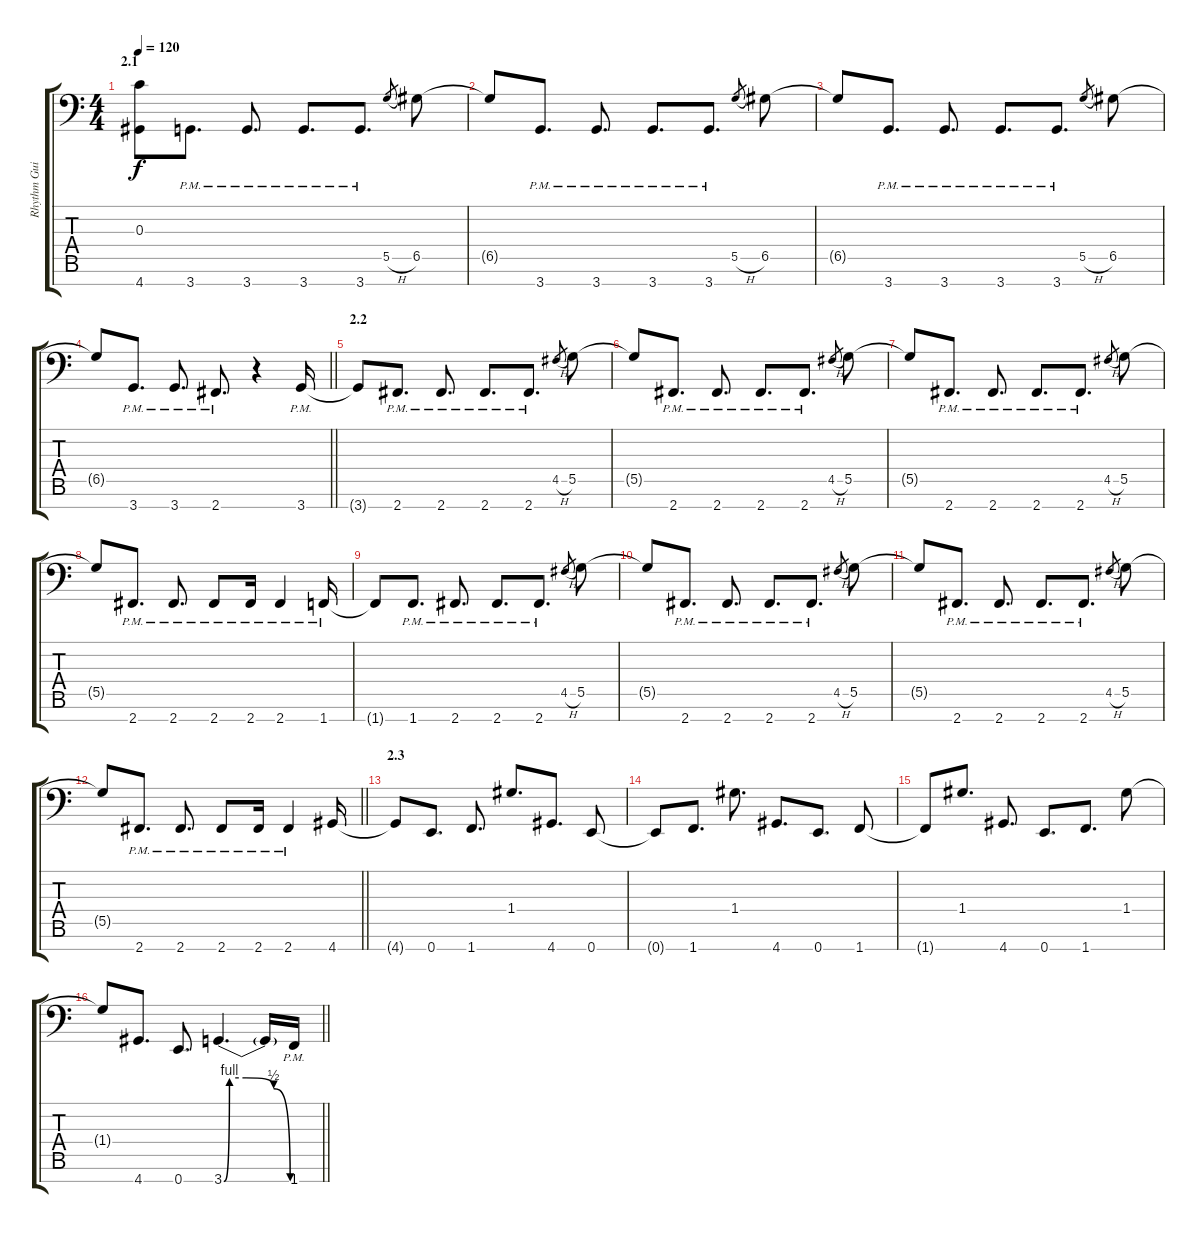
\track ("Rhythm Guitar" "Rhythm Gui") {instrument distortionguitar}
\staff {score tabs}
\tuning (A3 F3 C3 G2 D2 A1 E1) {hide}
\ts (4 4)
\section ("" "2.1")
\tempo 120
\clef f4
\ks c
(0.3 4.7{t}).8{dy f} 3.7{pm}.8{d} 3.7{pm}.8{d} 3.7{pm}.8{d} 3.7{pm}.8{d} 5.5{h}.8{gr} 6.5.8 |
6.5{t}.8 3.7{pm}.8{d} 3.7{pm}.8{d} 3.7{pm}.8{d} 3.7{pm}.8{d} 5.5{h}.8{gr} 6.5.8 |
6.5{t}.8 3.7{pm}.8{d} 3.7{pm}.8{d} 3.7{pm}.8{d} 3.7{pm}.8{d} 5.5{h}.8{gr} 6.5.8 |
\barLineRight lightlight
6.5{t}.8 3.7{pm}.8{d} 3.7{pm}.8{d} 2.7{pm}.8{d} r.4 3.7{pm}.16 |
\section ("" "2.2")
3.7{t}.8 2.7{pm}.8{d} 2.7{pm}.8{d} 2.7{pm}.8{d} 2.7{pm}.8{d} 4.5{h}.8{gr} 5.5.8 |
5.5{t}.8 2.7{pm}.8{d} 2.7{pm}.8{d} 2.7{pm}.8{d} 2.7{pm}.8{d} 4.5{h}.8{gr} 5.5.8 |
5.5{t}.8 2.7{pm}.8{d} 2.7{pm}.8{d} 2.7{pm}.8{d} 2.7{pm}.8{d} 4.5{h}.8{gr} 5.5.8 |
5.5{t}.8 2.7{pm}.8{d} 2.7{pm}.8{d} 2.7{pm}.8 2.7{pm}.16 2.7{pm}.4 1.7{pm}.16 |
1.7{t}.8 1.7{pm}.8{d} 2.7{pm}.8{d} 2.7{pm}.8{d} 2.7{pm}.8{d} 4.5{h}.8{gr} 5.5.8 |
5.5{t}.8 2.7{pm}.8{d} 2.7{pm}.8{d} 2.7{pm}.8{d} 2.7{pm}.8{d} 4.5{h}.8{gr} 5.5.8 |
5.5{t}.8 2.7{pm}.8{d} 2.7{pm}.8{d} 2.7{pm}.8{d} 2.7{pm}.8{d} 4.5{h}.8{gr} 5.5.8 |
\barLineRight lightlight
5.5{t}.8 2.7{pm}.8{d} 2.7{pm}.8{d} 2.7{pm}.8 2.7{pm}.16 2.7{pm}.4 4.7.16 |
\section ("" "2.3")
4.7{t}.8 0.7.8{d} 1.7.8{d} 1.4.8{d} 4.7.8{d} 0.7.8 |
0.7{t}.8 1.7.8{d} 1.4.8{d} 4.7.8{d} 0.7.8{d} 1.7.8 |
1.7{t}.8 1.4.8{d} 4.7.8{d} 0.7.8{d} 1.7.8{d} 1.4.8 |
\barLineRight lightlight
1.4{t}.8 4.7.8{d} 0.7.8{d} 3.7{be (custom 0 0 5 4 20 4 45 2 60 0)}.4{d} 3.7{t}.16 1.7{pm}.16
